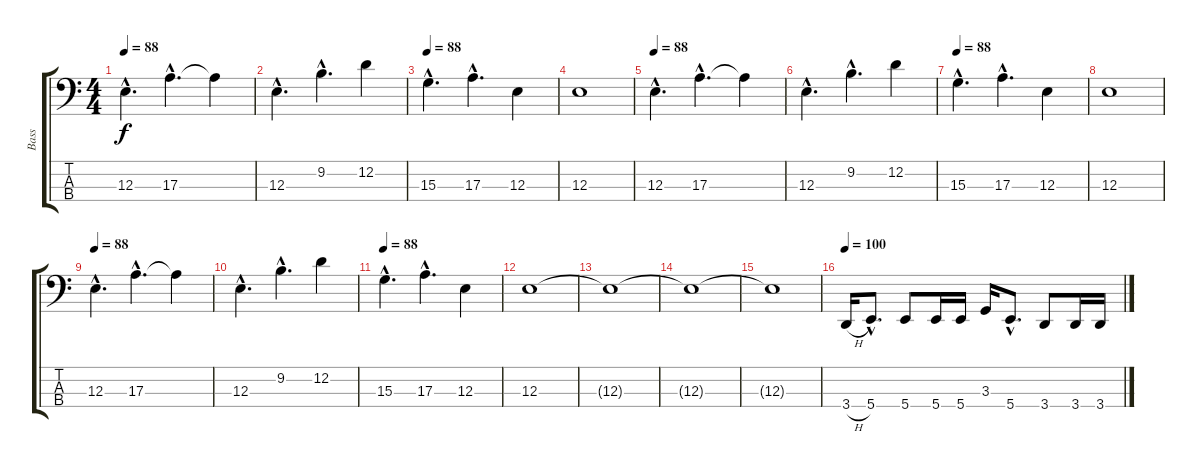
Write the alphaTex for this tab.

\track ("Bass" "Bass") {instrument slapbass2}
\staff {score tabs}
\tuning (G2 D2 E1 B0) {hide}
\ts (4 4)
\tempo 88
\clef f4
\ks c
12.3{hac}.4{d dy f} 17.3{hac}.4{d} 17.3{t}.4 |
12.3{hac}.4{d} 9.2{hac}.4{d} 12.2.4 |
\tempo 88
15.3{hac}.4{d} 17.3{hac}.4{d} 12.3.4 |
12.3.1 |
\tempo 88
12.3{hac}.4{d} 17.3{hac}.4{d} 17.3{t}.4 |
12.3{hac}.4{d} 9.2{hac}.4{d} 12.2.4 |
\tempo 88
15.3{hac}.4{d} 17.3{hac}.4{d} 12.3.4 |
12.3.1 |
\tempo 88
12.3{hac}.4{d} 17.3{hac}.4{d} 17.3{t}.4 |
12.3{hac}.4{d} 9.2{hac}.4{d} 12.2.4 |
\tempo 88
15.3{hac}.4{d} 17.3{hac}.4{d} 12.3.4 |
12.3.1 |
12.3{t}.1 |
12.3{t}.1 |
12.3{t}.1 |
\tempo 100
3.4{h}.16 5.4{hac}.8{d} 5.4.8 5.4.16 5.4.16 3.3.16 5.4{hac}.8{d} 3.4.8 3.4.16 3.4.16
